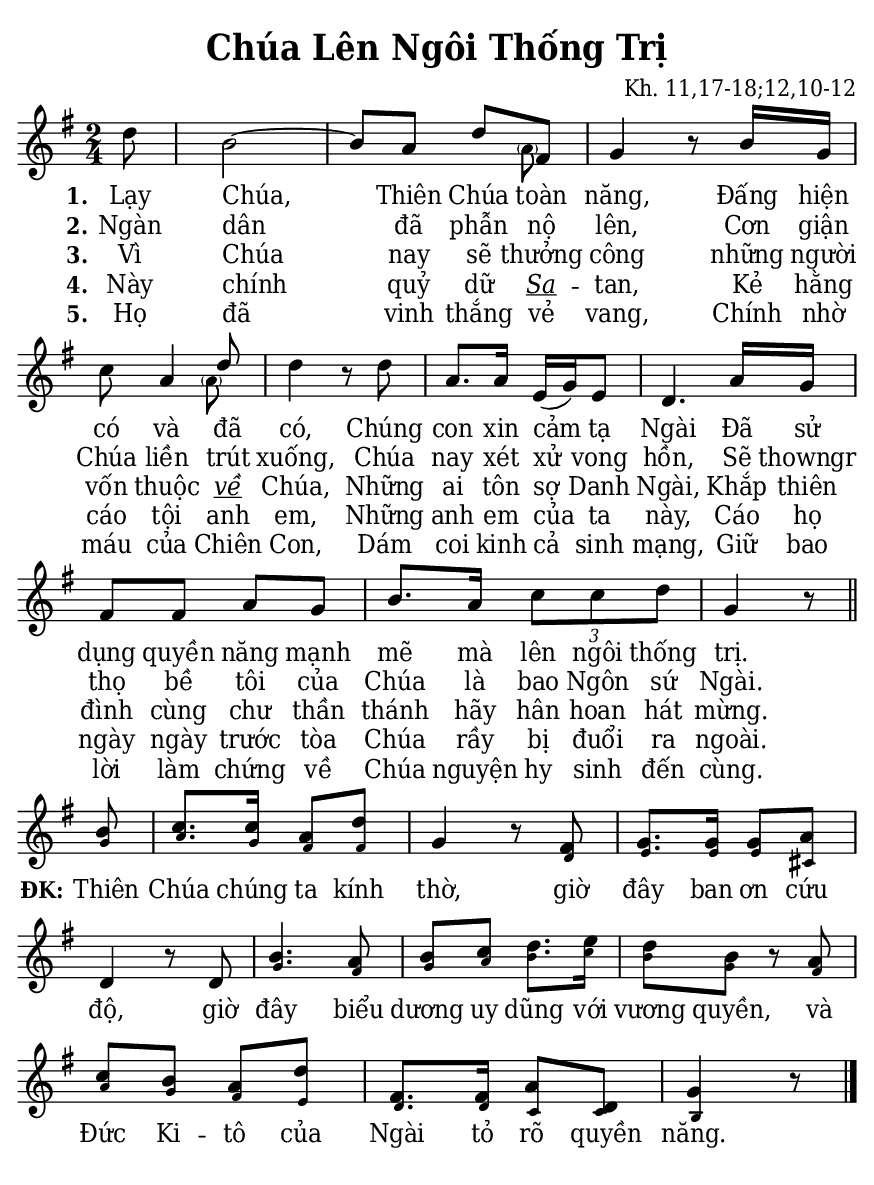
% Cài đặt chung\
\version "2.22.1"
\include "english.ly"

\header {
  title = "Chúa Lên Ngôi Thống Trị"
  composer = "Kh. 11,17-18;12,10-12"
  %arranger = "Lm. Kim Long"
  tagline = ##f
}

% Nhạc phiên khúc
nhacPhienKhucSop = \relative c'' {
  \partial 8 d8 |
  b2 ~ |
  b8 a d
  <<
    {
      \voiceOne
      fs,8
    }
    \new Voice = "splitpart" {
      \voiceTwo
      \once \override NoteColumn.force-hshift = #-1.2
      \tweak font-size #-2
      \parenthesize
      a
    }
  >>
  \oneVoice
  g4 r8 b16 g |
  c8 a4
  <<
    {
      \voiceOne
      d8
    }
    \new Voice = "splitpart" {
      \voiceTwo
      \once \override NoteColumn.force-hshift = #-1
      \tweak font-size #-2
      \parenthesize
      a
    }
  >>
  \oneVoice
  d4 r8 d |
  a8. a16 e (g) e8 |
  d4. a'16 g |
  fs8 fs a g |
  b8. a16 \tuplet 3/2 { c8 c d } |
  g,4 r8 \bar "||" \break
  
  b |
  c8. c16 a8 d |
  g,4 r8 fs |
  g8. g16 g8 a |
  d,4 r8 d |
  b'4. a8 |
  b c d8. e16 |
  d8 b r a |
  c b a d |
  fs,8. fs16 a8 d, |
  g4 r8 \bar "|."
}

nhacPhienKhucAlto = \relative c'' {
  r8 |
  R2*9
  r4.
  g8 |
  a8. g16 fs8 fs |
  g4 r8 d |
  e8. e16 e8 cs |
  d4 r8 d |
  g4. fs8 |
  g a b8. c16 |
  b8 g r fs |
  a g fs e |
  d8. d16 c8 c |
  b4 r8
}

% Lời phiên khúc
loiPhienKhucSop = \lyrics {
  <<
    {
      \set stanza = "1."
      Lạy Chúa, Thiên Chúa toàn năng,
      Đấng hiện có và đã có,
      Chúng con xin cảm tạ Ngài
      Đã sử dụng quyền năng mạnh mẽ
      mà lên ngôi thống trị.
    }
    \new Lyrics {
	    \set associatedVoice = "beSop"
	    \set stanza = "2."
	    Ngàn dân đã phẫn nộ lên,
	    Cơn giận Chúa liền trút xuống,
	    Chúa nay xét xử vong hồn,
	    Sẽ thowngr thọ bề tôi của Chúa
	    là bao Ngôn sứ Ngài.
    }
    \new Lyrics {
	    \set associatedVoice = "beSop"
	    \set stanza = "3."
	    Vì Chúa nay sẽ thưởng công
	    những người vốn thuộc
	    \markup { \italic \underline "về" } Chúa,
	    Những ai tôn sợ Danh Ngài,
	    Khắp thiên đình cùng chư thần thánh
	    hãy hân hoan hát mừng.
    }
    \new Lyrics {
	    \set associatedVoice = "beSop"
	    \set stanza = "4."
	    Này chính quỷ dữ
	    \markup { \italic \underline "Sa" } -- tan,
	    Kẻ hằng cáo tội anh em,
	    Những anh em của ta này,
	    Cáo họ ngày ngày trước tòa Chúa
	    rầy bị đuổi ra ngoài.
    }
    \new Lyrics {
	    \set associatedVoice = "beSop"
	    \set stanza = "5."
	    Họ đã vinh thắng vẻ vang,
	    Chính nhờ máu của Chiên Con,
	    Dám coi kinh cả sinh mạng,
	    Giữ bao lời làm chứng về Chúa
	    nguyện hy sinh đến cùng.
    }
  >>
  \set stanza = "ĐK:"
  Thiên Chúa chúng ta kính thờ,
  giờ đây ban ơn cứu độ,
  giờ đây biểu dương uy dũng với vương quyền,
  và Đức Ki -- tô của Ngài tỏ rõ quyền năng.
}

% Dàn trang
\paper {
  #(set-paper-size "a5")
  top-margin = 3\mm
  bottom-margin = 3\mm
  left-margin = 3\mm
  right-margin = 3\mm
  indent = #0
  #(define fonts
	 (make-pango-font-tree "Deja Vu Serif Condensed"
	 		       "Deja Vu Serif Condensed"
			       "Deja Vu Serif Condensed"
			       (/ 20 20)))
  print-page-number = ##f
  page-count = 1
}

TongNhip = {
  \key g \major \time 2/4
  \set Timing.beamExceptions = #'()
  \set Timing.baseMoment = #(ly:make-moment 1/4)
}

% Đổi kích thước nốt cho bè phụ
notBePhu =
#(define-music-function (font-size music) (number? ly:music?)
   (for-some-music
     (lambda (m)
       (if (music-is-of-type? m 'rhythmic-event)
           (begin
             (set! (ly:music-property m 'tweaks)
                   (cons `(font-size . ,font-size)
                         (ly:music-property m 'tweaks)))
             #t)
           #f))
     music)
   music)

\score {
  \new ChoirStaff <<
    \new Staff \with {
        \consists "Merge_rests_engraver"
        printPartCombineTexts = ##f
      }
      <<
      \new Voice \TongNhip \partCombine 
        \nhacPhienKhucSop
        \notBePhu -3 { \nhacPhienKhucAlto }
      \new NullVoice = beSop \nhacPhienKhucSop
      \new Lyrics \lyricsto beSop \loiPhienKhucSop
      >>
  >>
  \layout {
    %\override Staff.TimeSignature.transparent = ##t
    \override Lyrics.LyricSpace.minimum-distance = #0.6
    \override Score.BarNumber.break-visibility = ##(#f #f #f)
    \override Score.SpacingSpanner.uniform-stretching = ##t
  } 
}
